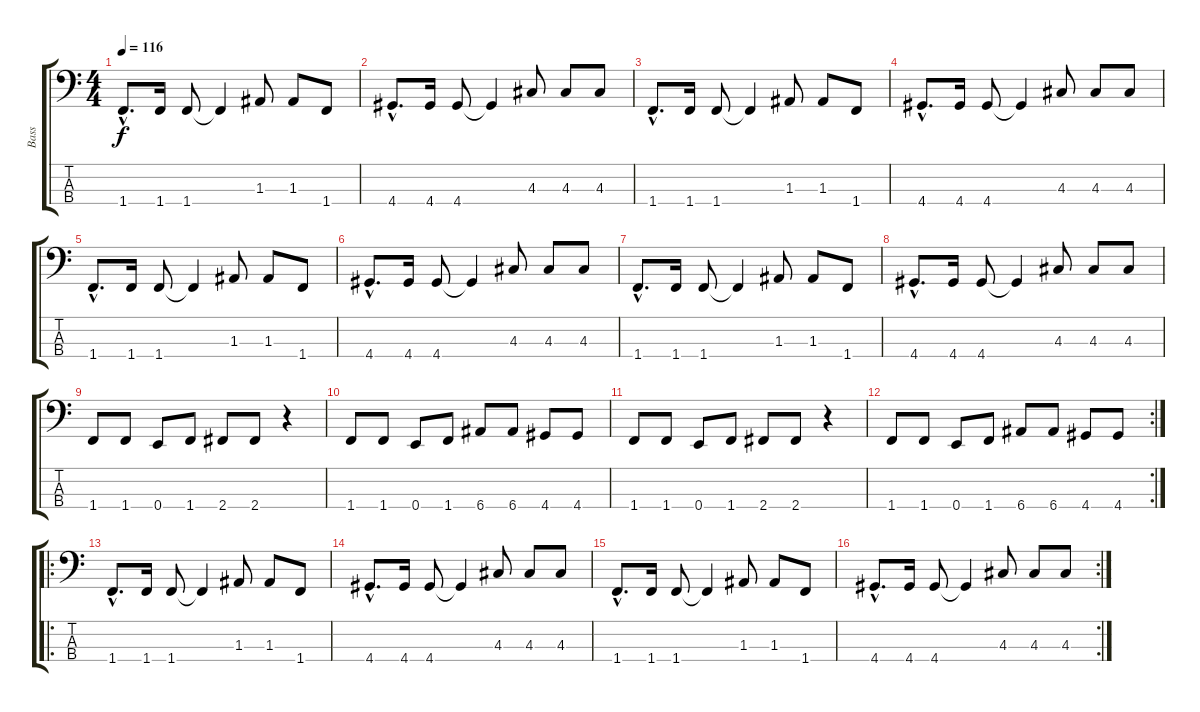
\track ("Bass" "Bass") {instrument electricbasspick}
\staff {score tabs}
\tuning (G2 D2 A1 E1) {hide}
\ts (4 4)
\tempo 116
\clef f4
\ks c
1.4{hac}.8{d dy f} 1.4.16 1.4.8 1.4{t}.4 1.3.8 1.3.8 1.4.8 |
4.4{hac}.8{d} 4.4.16 4.4.8 4.4{t}.4 4.3.8 4.3.8 4.3.8 |
1.4{hac}.8{d} 1.4.16 1.4.8 1.4{t}.4 1.3.8 1.3.8 1.4.8 |
4.4{hac}.8{d} 4.4.16 4.4.8 4.4{t}.4 4.3.8 4.3.8 4.3.8 |
1.4{hac}.8{d} 1.4.16 1.4.8 1.4{t}.4 1.3.8 1.3.8 1.4.8 |
4.4{hac}.8{d} 4.4.16 4.4.8 4.4{t}.4 4.3.8 4.3.8 4.3.8 |
1.4{hac}.8{d} 1.4.16 1.4.8 1.4{t}.4 1.3.8 1.3.8 1.4.8 |
4.4{hac}.8{d} 4.4.16 4.4.8 4.4{t}.4 4.3.8 4.3.8 4.3.8 |
1.4.8 1.4.8 0.4.8 1.4.8 2.4.8 2.4.8 r.4 |
1.4.8 1.4.8 0.4.8 1.4.8 6.4.8 6.4.8 4.4.8 4.4.8 |
1.4.8 1.4.8 0.4.8 1.4.8 2.4.8 2.4.8 r.4 |
\rc 2
1.4.8 1.4.8 0.4.8 1.4.8 6.4.8 6.4.8 4.4.8 4.4.8 |
\ro
1.4{hac}.8{d} 1.4.16 1.4.8 1.4{t}.4 1.3.8 1.3.8 1.4.8 |
4.4{hac}.8{d} 4.4.16 4.4.8 4.4{t}.4 4.3.8 4.3.8 4.3.8 |
1.4{hac}.8{d} 1.4.16 1.4.8 1.4{t}.4 1.3.8 1.3.8 1.4.8 |
\rc 2
4.4{hac}.8{d} 4.4.16 4.4.8 4.4{t}.4 4.3.8 4.3.8 4.3.8
